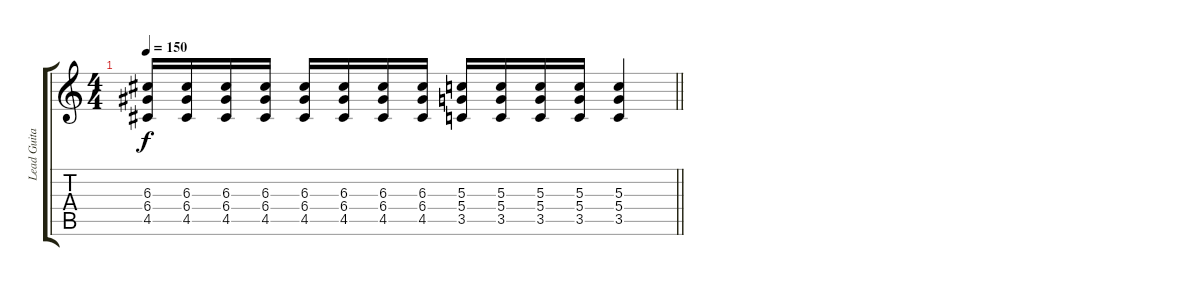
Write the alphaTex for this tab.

\track ("Lead Guitar" "Lead Guita") {instrument distortionguitar}
\staff {score tabs}
\tuning (E4 B3 G3 D3 A2 E2) {hide}
\ts (4 4)
\tempo 150
\clef g2
\barLineRight lightlight
\ks c
(6.3 6.4 4.5).16{dy f} (6.3 6.4 4.5).16 (6.3 6.4 4.5).16 (6.3 6.4 4.5).16 (6.3 6.4 4.5).16 (6.3 6.4 4.5).16 (6.3 6.4 4.5).16 (6.3 6.4 4.5).16 (5.3 5.4 3.5).16 (5.3 5.4 3.5).16 (5.3 5.4 3.5).16 (5.3 5.4 3.5).16 (5.3 5.4 3.5).4
